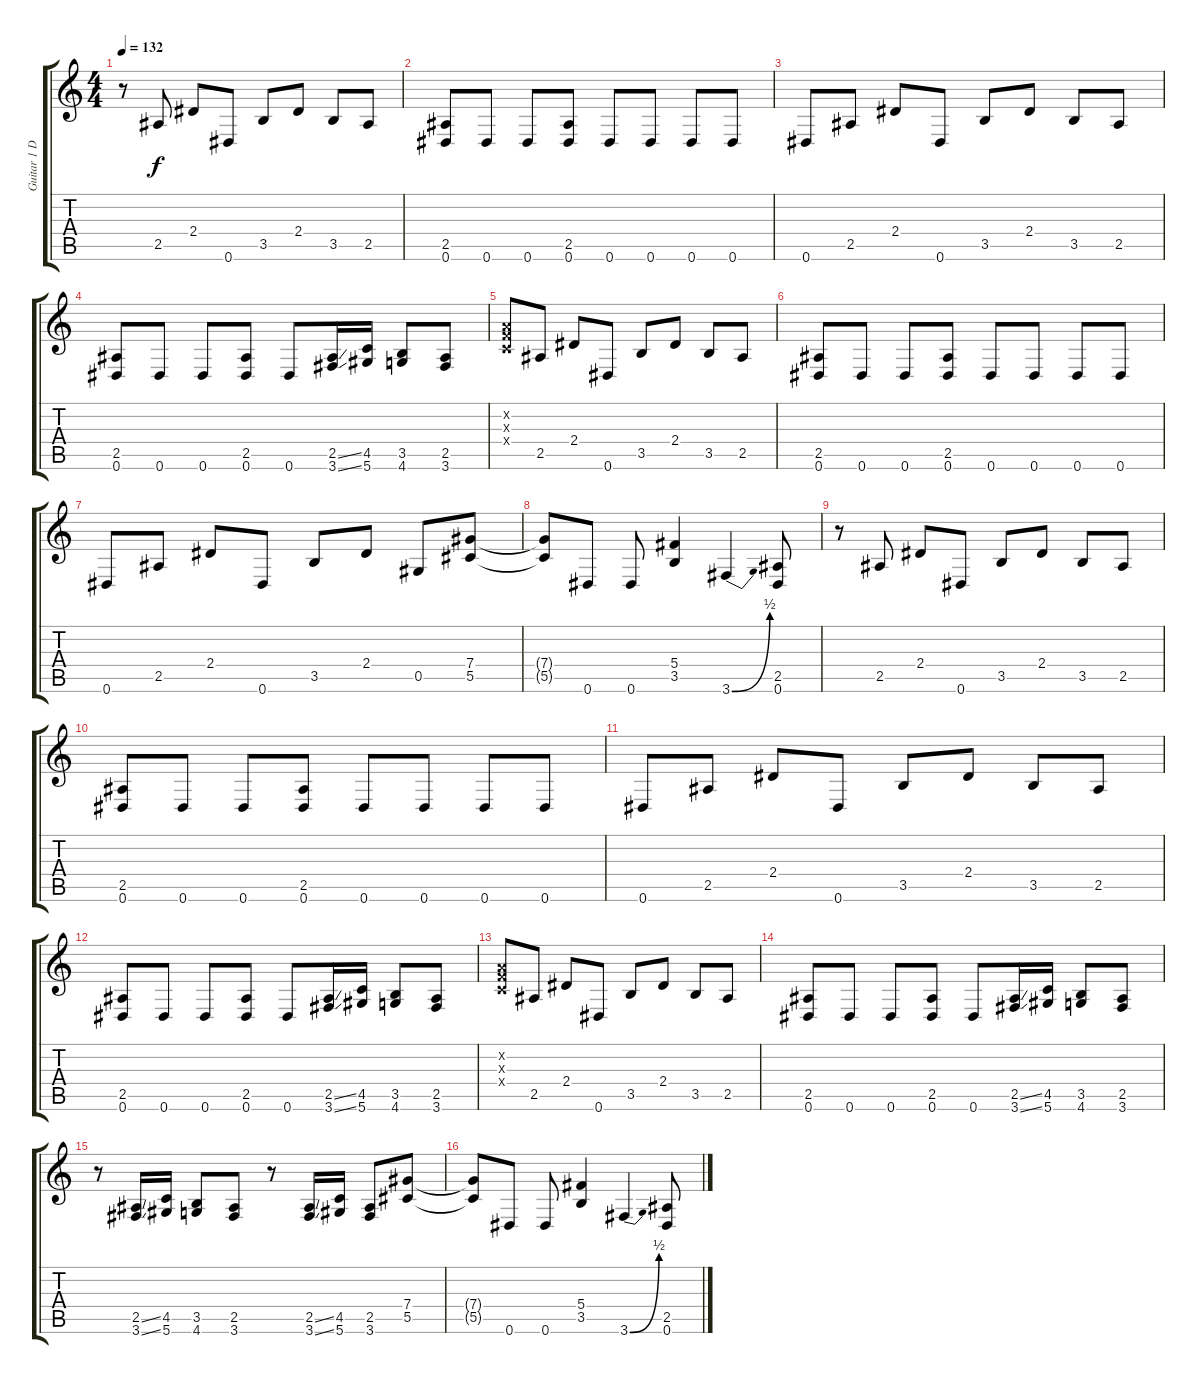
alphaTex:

\track ("Guitar 1 Dave Mustaine" "Guitar 1 D") {instrument overdrivenguitar}
\staff {score tabs}
\tuning (Eb4 Bb3 Gb3 Db3 Ab2 Eb2) {hide}
\ts (4 4)
\tempo 132
\clef g2
\ks c
r.8{dy f} 2.5.8 2.4.8 0.6.8 3.5.8 2.4.8 3.5.8 2.5.8 |
(2.5 0.6).8 0.6.8 0.6.8 (2.5 0.6).8 0.6.8 0.6.8 0.6.8 0.6.8 |
0.6.8 2.5.8 2.4.8 0.6.8 3.5.8 2.4.8 3.5.8 2.5.8 |
(2.5 0.6).8 0.6.8 0.6.8 (2.5 0.6).8 0.6.8 (2.5{ss} 3.6{ss}).16 (4.5 5.6).16 (3.5 4.6).8 (2.5 3.6).8 |
(-1.2{x} -1.3{x} -1.4{x}).8 2.5.8 2.4.8 0.6.8 3.5.8 2.4.8 3.5.8 2.5.8 |
(2.5 0.6).8 0.6.8 0.6.8 (2.5 0.6).8 0.6.8 0.6.8 0.6.8 0.6.8 |
0.6.8 2.5.8 2.4.8 0.6.8 3.5.8 2.4.8 0.5.8 (7.4 5.5).8 |
(7.4{t} 5.5{t}).8 0.6.8 0.6.8 (5.4 3.5).4 3.6{be (bend 0 0 60 2)}.4 (2.5 0.6).8 |
r.8 2.5.8 2.4.8 0.6.8 3.5.8 2.4.8 3.5.8 2.5.8 |
(2.5 0.6).8 0.6.8 0.6.8 (2.5 0.6).8 0.6.8 0.6.8 0.6.8 0.6.8 |
0.6.8 2.5.8 2.4.8 0.6.8 3.5.8 2.4.8 3.5.8 2.5.8 |
(2.5 0.6).8 0.6.8 0.6.8 (2.5 0.6).8 0.6.8 (2.5{ss} 3.6{ss}).16 (4.5 5.6).16 (3.5 4.6).8 (2.5 3.6).8 |
(-1.2{x} -1.3{x} -1.4{x}).8 2.5.8 2.4.8 0.6.8 3.5.8 2.4.8 3.5.8 2.5.8 |
(2.5 0.6).8 0.6.8 0.6.8 (2.5 0.6).8 0.6.8 (2.5{ss} 3.6{ss}).16 (4.5 5.6).16 (3.5 4.6).8 (2.5 3.6).8 |
r.8 (2.5{ss} 3.6{ss}).16 (4.5 5.6).16 (3.5 4.6).8 (2.5 3.6).8 r.8 (2.5{ss} 3.6{ss}).16 (4.5 5.6).16 (2.5 3.6).8 (7.4 5.5).8 |
(7.4{t} 5.5{t}).8 0.6.8 0.6.8 (5.4 3.5).4 3.6{be (bend 0 0 60 2)}.4 (2.5 0.6).8
